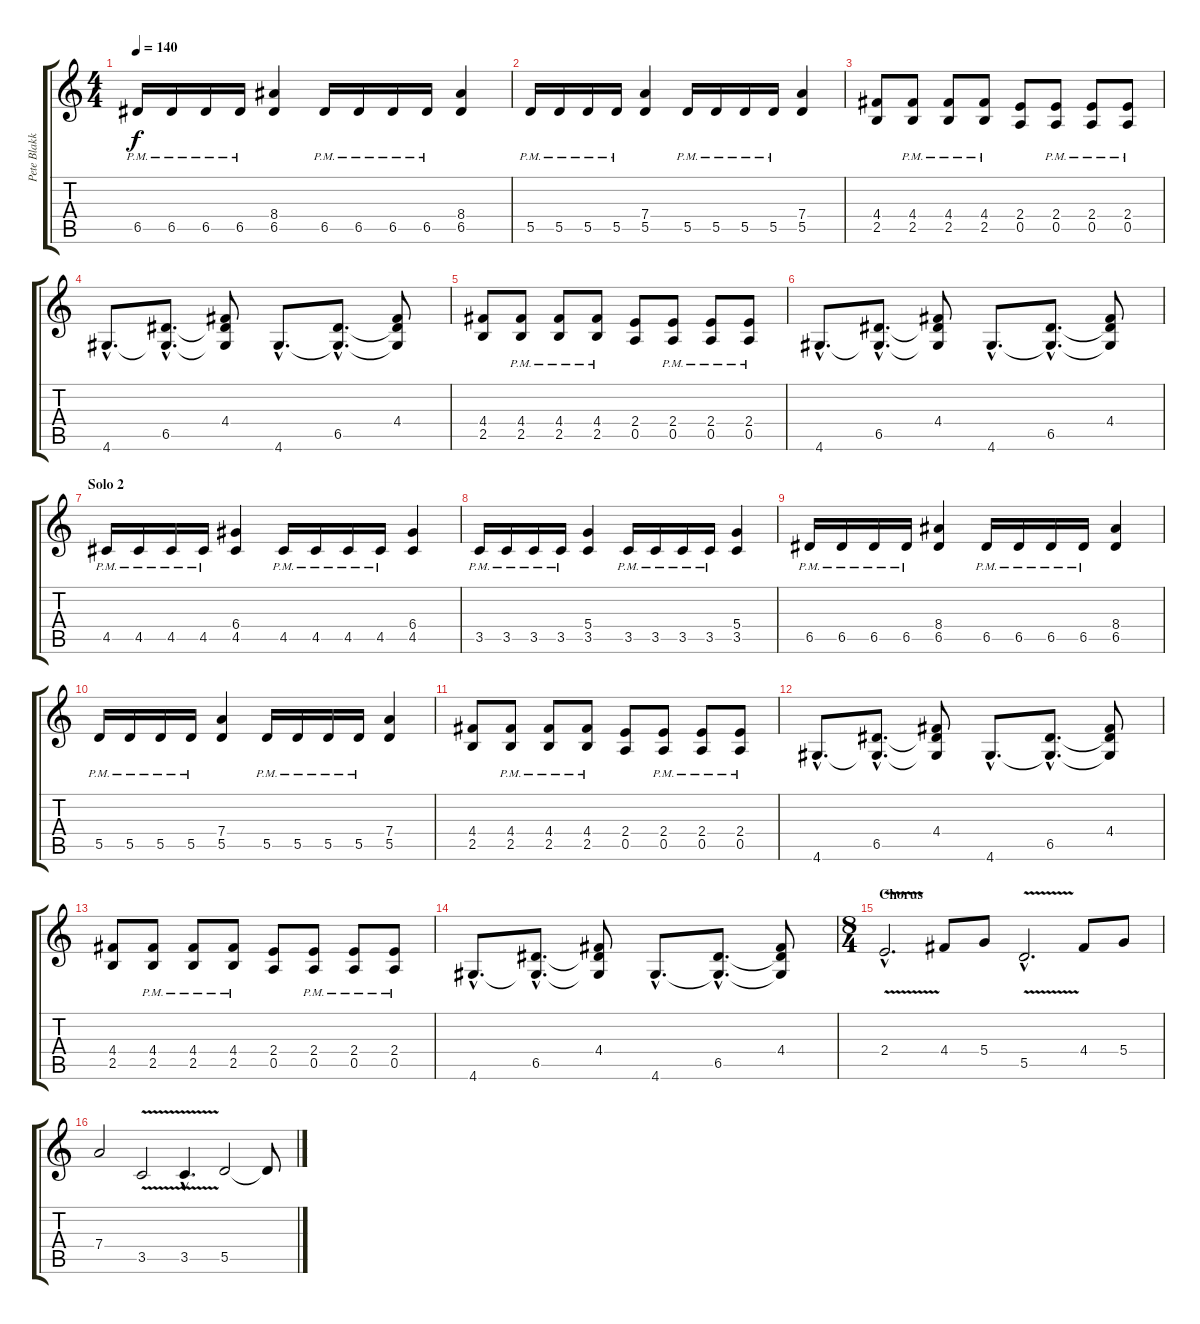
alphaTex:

\track ("Pete Blakk" "Pete Blakk") {instrument overdrivenguitar}
\staff {score tabs}
\tuning (E4 B3 G3 D3 A2 E2) {hide}
\ts (4 4)
\tempo 140
\clef g2
\ks c
6.5{pm}.16{dy f} 6.5{pm}.16 6.5{pm}.16 6.5{pm}.16 (8.4 6.5).4 6.5{pm}.16 6.5{pm}.16 6.5{pm}.16 6.5{pm}.16 (8.4 6.5).4 |
5.5{pm}.16 5.5{pm}.16 5.5{pm}.16 5.5{pm}.16 (7.4 5.5).4 5.5{pm}.16 5.5{pm}.16 5.5{pm}.16 5.5{pm}.16 (7.4 5.5).4 |
(4.4 2.5).8 (4.4{pm} 2.5{pm}).8 (4.4{pm} 2.5{pm}).8 (4.4{pm} 2.5{pm}).8 (2.4 0.5).8 (2.4{pm} 0.5{pm}).8 (2.4{pm} 0.5{pm}).8 (2.4{pm} 0.5{pm}).8 |
4.6{hac}.8{d} (6.5{hac} 4.6{hac t}).8{d} (4.4 6.5{t} 4.6{t}).8 4.6{hac}.8{d} (6.5{hac} 4.6{hac t}).8{d} (4.4 6.5{t} 4.6{t}).8 |
(4.4 2.5).8 (4.4{pm} 2.5{pm}).8 (4.4{pm} 2.5{pm}).8 (4.4{pm} 2.5{pm}).8 (2.4 0.5).8 (2.4{pm} 0.5{pm}).8 (2.4{pm} 0.5{pm}).8 (2.4{pm} 0.5{pm}).8 |
4.6{hac}.8{d} (6.5{hac} 4.6{hac t}).8{d} (4.4 6.5{t} 4.6{t}).8 4.6{hac}.8{d} (6.5{hac} 4.6{hac t}).8{d} (4.4 6.5{t} 4.6{t}).8 |
\section ("" "Solo 2")
4.5{pm}.16 4.5{pm}.16 4.5{pm}.16 4.5{pm}.16 (6.4 4.5).4 4.5{pm}.16 4.5{pm}.16 4.5{pm}.16 4.5{pm}.16 (6.4 4.5).4 |
3.5{pm}.16 3.5{pm}.16 3.5{pm}.16 3.5{pm}.16 (5.4 3.5).4 3.5{pm}.16 3.5{pm}.16 3.5{pm}.16 3.5{pm}.16 (5.4 3.5).4 |
6.5{pm}.16 6.5{pm}.16 6.5{pm}.16 6.5{pm}.16 (8.4 6.5).4 6.5{pm}.16 6.5{pm}.16 6.5{pm}.16 6.5{pm}.16 (8.4 6.5).4 |
5.5{pm}.16 5.5{pm}.16 5.5{pm}.16 5.5{pm}.16 (7.4 5.5).4 5.5{pm}.16 5.5{pm}.16 5.5{pm}.16 5.5{pm}.16 (7.4 5.5).4 |
(4.4 2.5).8 (4.4{pm} 2.5{pm}).8 (4.4{pm} 2.5{pm}).8 (4.4{pm} 2.5{pm}).8 (2.4 0.5).8 (2.4{pm} 0.5{pm}).8 (2.4{pm} 0.5{pm}).8 (2.4{pm} 0.5{pm}).8 |
4.6{hac}.8{d} (6.5{hac} 4.6{hac t}).8{d} (4.4 6.5{t} 4.6{t}).8 4.6{hac}.8{d} (6.5{hac} 4.6{hac t}).8{d} (4.4 6.5{t} 4.6{t}).8 |
(4.4 2.5).8 (4.4{pm} 2.5{pm}).8 (4.4{pm} 2.5{pm}).8 (4.4{pm} 2.5{pm}).8 (2.4 0.5).8 (2.4{pm} 0.5{pm}).8 (2.4{pm} 0.5{pm}).8 (2.4{pm} 0.5{pm}).8 |
4.6{hac}.8{d} (6.5{hac} 4.6{hac t}).8{d} (4.4 6.5{t} 4.6{t}).8 4.6{hac}.8{d} (6.5{hac} 4.6{hac t}).8{d} (4.4 6.5{t} 4.6{t}).8 |
\ts (8 4)
\section ("" "Chorus")
2.4{v hac}.2{d} 4.4.8 5.4.8 5.5{v hac}.2{d} 4.4.8 5.4.8 |
7.4.2 3.5{v}.2 3.5{v hac}.4{d} 5.5.2 5.5{t}.8
